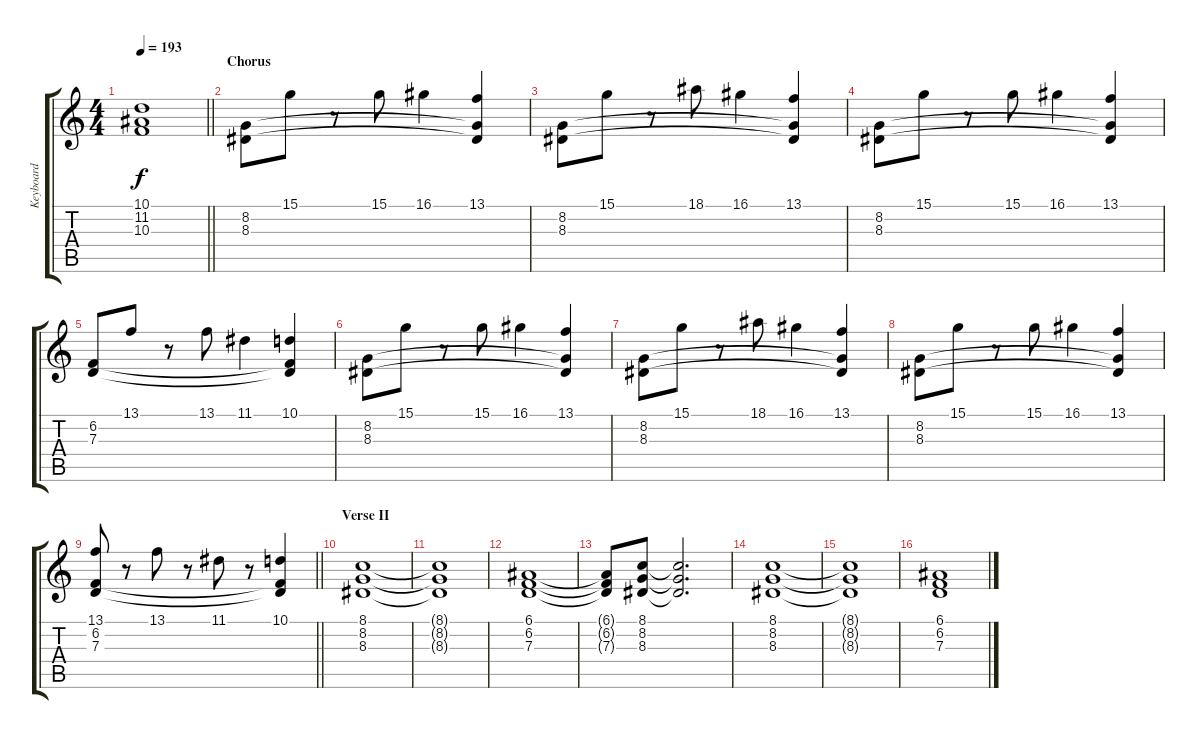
\track ("Keyboard" "Keyboard") {instrument stringensemble1}
\staff {score tabs}
\tuning (E4 B3 G3 D3 A2 E2) {hide}
\ts (4 4)
\tempo 193
\clef g2
\barLineRight lightlight
\ks c
(10.1{t} 11.2{t} 10.3{t}).1{dy f} |
\section ("" "Chorus")
(8.2 8.3).8 15.1.8 r.8 15.1.8 16.1.4 (13.1 8.2{t} 8.3{t}).4 |
(8.2 8.3).8 15.1.8 r.8 18.1.8 16.1.4 (13.1 8.2{t} 8.3{t}).4 |
(8.2 8.3).8 15.1.8 r.8 15.1.8 16.1.4 (13.1 8.2{t} 8.3{t}).4 |
(6.2 7.3).8 13.1.8 r.8 13.1.8 11.1.4 (10.1 6.2{t} 7.3{t}).4 |
(8.2 8.3).8 15.1.8 r.8 15.1.8 16.1.4 (13.1 8.2{t} 8.3{t}).4 |
(8.2 8.3).8 15.1.8 r.8 18.1.8 16.1.4 (13.1 8.2{t} 8.3{t}).4 |
(8.2 8.3).8 15.1.8 r.8 15.1.8 16.1.4 (13.1 8.2{t} 8.3{t}).4 |
\barLineRight lightlight
(13.1 6.2 7.3).8 r.8 13.1.8 r.8 11.1.8 r.8 (10.1 6.2{t} 7.3{t}).4 |
\section ("" "Verse II")
(8.1 8.2 8.3).1 |
(8.1{t} 8.2{t} 8.3{t}).1 |
(6.1 6.2 7.3).1 |
(6.1{t} 6.2{t} 7.3{t}).8 (8.1 8.2 8.3).8 (8.1{t} 8.2{t} 8.3{t}).2{d} |
(8.1 8.2 8.3).1 |
(8.1{t} 8.2{t} 8.3{t}).1 |
(6.1 6.2 7.3).1
